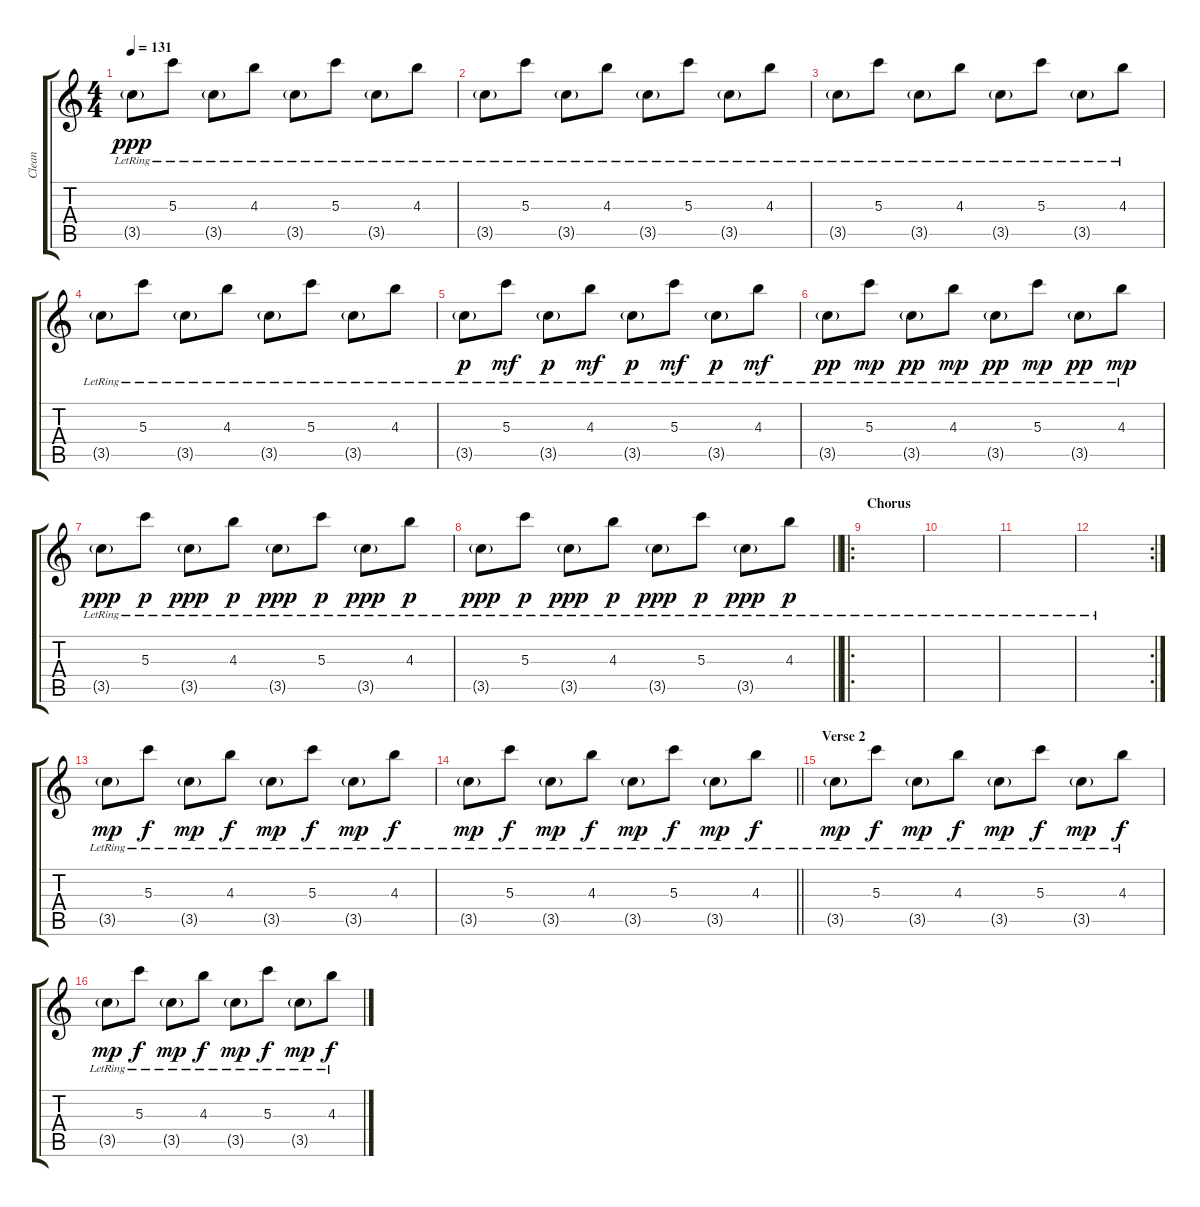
\track ("Clean" "Clean") {instrument electricguitarjazz}
\staff {score tabs}
\tuning (E4 B3 G3 D3 A2 E2) {hide}
\ts (4 4)
\tempo 131
\clef g2
\ks c
3.5{g lr}.8{ot 8vb dy ppp} 5.3{lr}.8{ot 8vb} 3.5{g lr}.8{ot 8vb} 4.3{lr}.8{ot 8vb} 3.5{g lr}.8{ot 8vb} 5.3{lr}.8{ot 8vb} 3.5{g lr}.8{ot 8vb} 4.3{lr}.8{ot 8vb} |
3.5{g lr}.8{ot 8vb} 5.3{lr}.8{ot 8vb} 3.5{g lr}.8{ot 8vb} 4.3{lr}.8{ot 8vb} 3.5{g lr}.8{ot 8vb} 5.3{lr}.8{ot 8vb} 3.5{g lr}.8{ot 8vb} 4.3{lr}.8{ot 8vb} |
3.5{g lr}.8{ot 8vb} 5.3{lr}.8{ot 8vb} 3.5{g lr}.8{ot 8vb} 4.3{lr}.8{ot 8vb} 3.5{g lr}.8{ot 8vb} 5.3{lr}.8{ot 8vb} 3.5{g lr}.8{ot 8vb} 4.3{lr}.8{ot 8vb} |
3.5{g lr}.8{ot 8vb} 5.3{lr}.8{ot 8vb} 3.5{g lr}.8{ot 8vb} 4.3{lr}.8{ot 8vb} 3.5{g lr}.8{ot 8vb} 5.3{lr}.8{ot 8vb} 3.5{g lr}.8{ot 8vb} 4.3{lr}.8{ot 8vb} |
3.5{g lr}.8{ot 8vb dy p} 5.3{lr}.8{ot 8vb dy mf} 3.5{g lr}.8{ot 8vb dy p} 4.3{lr}.8{ot 8vb dy mf} 3.5{g lr}.8{ot 8vb dy p} 5.3{lr}.8{ot 8vb dy mf} 3.5{g lr}.8{ot 8vb dy p} 4.3{lr}.8{ot 8vb dy mf} |
3.5{g lr}.8{ot 8vb dy pp} 5.3{lr}.8{ot 8vb dy mp} 3.5{g lr}.8{ot 8vb dy pp} 4.3{lr}.8{ot 8vb dy mp} 3.5{g lr}.8{ot 8vb dy pp} 5.3{lr}.8{ot 8vb dy mp} 3.5{g lr}.8{ot 8vb dy pp} 4.3{lr}.8{ot 8vb dy mp} |
3.5{g lr}.8{ot 8vb dy ppp} 5.3{lr}.8{ot 8vb dy p} 3.5{g lr}.8{ot 8vb dy ppp} 4.3{lr}.8{ot 8vb dy p} 3.5{g lr}.8{ot 8vb dy ppp} 5.3{lr}.8{ot 8vb dy p} 3.5{g lr}.8{ot 8vb dy ppp} 4.3{lr}.8{ot 8vb dy p} |
\barLineRight lightlight
3.5{g lr}.8{ot 8vb dy ppp} 5.3{lr}.8{ot 8vb dy p} 3.5{g lr}.8{ot 8vb dy ppp} 4.3{lr}.8{ot 8vb dy p} 3.5{g lr}.8{ot 8vb dy ppp} 5.3{lr}.8{ot 8vb dy p} 3.5{g lr}.8{ot 8vb dy ppp} 4.3{lr}.8{ot 8vb dy p} |
\ro
\section ("" "Chorus")
|
|
|
\rc 2
|
3.5{g lr}.8{ot 8vb dy mp} 5.3{lr}.8{ot 8vb dy f} 3.5{g lr}.8{ot 8vb dy mp} 4.3{lr}.8{ot 8vb dy f} 3.5{g lr}.8{ot 8vb dy mp} 5.3{lr}.8{ot 8vb dy f} 3.5{g lr}.8{ot 8vb dy mp} 4.3{lr}.8{ot 8vb dy f} |
\barLineRight lightlight
3.5{g lr}.8{ot 8vb dy mp} 5.3{lr}.8{ot 8vb dy f} 3.5{g lr}.8{ot 8vb dy mp} 4.3{lr}.8{ot 8vb dy f} 3.5{g lr}.8{ot 8vb dy mp} 5.3{lr}.8{ot 8vb dy f} 3.5{g lr}.8{ot 8vb dy mp} 4.3{lr}.8{ot 8vb dy f} |
\section ("" "Verse 2")
3.5{g lr}.8{ot 8vb dy mp} 5.3{lr}.8{ot 8vb dy f} 3.5{g lr}.8{ot 8vb dy mp} 4.3{lr}.8{ot 8vb dy f} 3.5{g lr}.8{ot 8vb dy mp} 5.3{lr}.8{ot 8vb dy f} 3.5{g lr}.8{ot 8vb dy mp} 4.3{lr}.8{ot 8vb dy f} |
3.5{g lr}.8{ot 8vb dy mp} 5.3{lr}.8{ot 8vb dy f} 3.5{g lr}.8{ot 8vb dy mp} 4.3{lr}.8{ot 8vb dy f} 3.5{g lr}.8{ot 8vb dy mp} 5.3{lr}.8{ot 8vb dy f} 3.5{g lr}.8{ot 8vb dy mp} 4.3{lr}.8{ot 8vb dy f}
